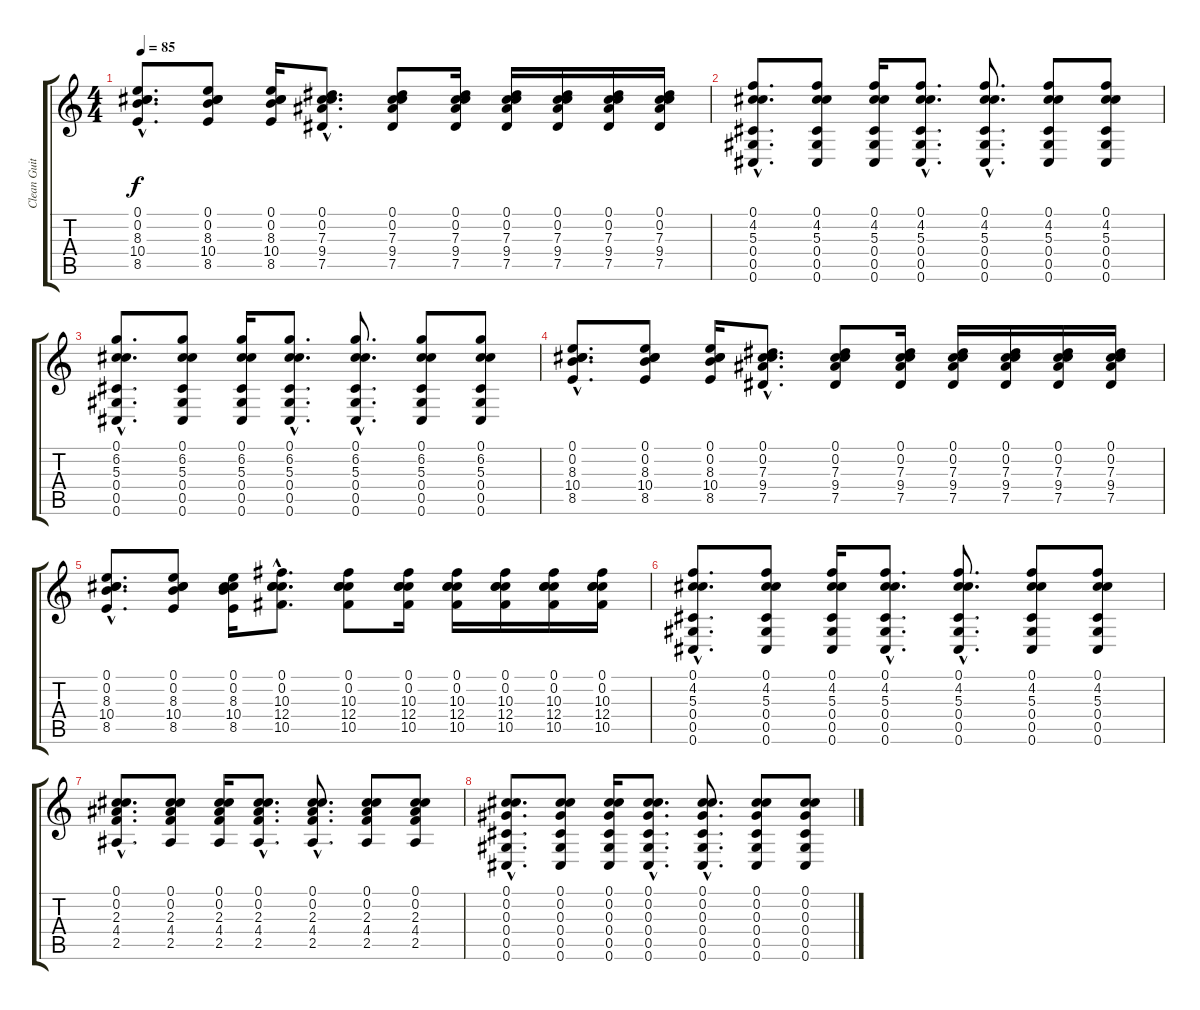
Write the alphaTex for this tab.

\track ("Clean Guitars" "Clean Guit") {instrument acousticguitarsteel}
\staff {score tabs}
\tuning (Db4 Db4 Ab3 Db3 Ab2 Db2) {hide}
\ts (4 4)
\tempo 85
\clef g2
\ks c
(0.1{hac} 0.2{hac} 8.3{hac} 10.4{hac} 8.5{hac}).8{d dy f} (0.1 0.2 8.3 10.4 8.5).8 (0.1 0.2 8.3 10.4 8.5).16 (0.1{hac} 0.2{hac} 7.3{hac} 9.4{hac} 7.5{hac}).8{d} (0.1 0.2 7.3 9.4 7.5).8 (0.1 0.2 7.3 9.4 7.5).16 (0.1 0.2 7.3 9.4 7.5).16 (0.1 0.2 7.3 9.4 7.5).16 (0.1 0.2 7.3 9.4 7.5).16 (0.1 0.2 7.3 9.4 7.5).16 |
(0.1{hac} 4.2{hac} 5.3{hac} 0.4{hac} 0.5{hac} 0.6{hac}).8{d} (0.1 4.2 5.3 0.4 0.5 0.6).8 (0.1 4.2 5.3 0.4 0.5 0.6).16 (0.1{hac} 4.2{hac} 5.3{hac} 0.4{hac} 0.5{hac} 0.6{hac}).8{d} (0.1{hac} 4.2{hac} 5.3{hac} 0.4{hac} 0.5{hac} 0.6{hac}).8{d} (0.1 4.2 5.3 0.4 0.5 0.6).8 (0.1 4.2 5.3 0.4 0.5 0.6).8 |
(0.1{hac} 6.2{hac} 5.3{hac} 0.4{hac} 0.5{hac} 0.6{hac}).8{d} (0.1 6.2 5.3 0.4 0.5 0.6).8 (0.1 6.2 5.3 0.4 0.5 0.6).16 (0.1{hac} 6.2{hac} 5.3{hac} 0.4{hac} 0.5{hac} 0.6{hac}).8{d} (0.1{hac} 6.2{hac} 5.3{hac} 0.4{hac} 0.5{hac} 0.6{hac}).8{d} (0.1 6.2 5.3 0.4 0.5 0.6).8 (0.1 6.2 5.3 0.4 0.5 0.6).8 |
(0.1{hac} 0.2{hac} 8.3{hac} 10.4{hac} 8.5{hac}).8{d} (0.1 0.2 8.3 10.4 8.5).8 (0.1 0.2 8.3 10.4 8.5).16 (0.1{hac} 0.2{hac} 7.3{hac} 9.4{hac} 7.5{hac}).8{d} (0.1 0.2 7.3 9.4 7.5).8 (0.1 0.2 7.3 9.4 7.5).16 (0.1 0.2 7.3 9.4 7.5).16 (0.1 0.2 7.3 9.4 7.5).16 (0.1 0.2 7.3 9.4 7.5).16 (0.1 0.2 7.3 9.4 7.5).16 |
(0.1{hac} 0.2{hac} 8.3{hac} 10.4{hac} 8.5{hac}).8{d} (0.1 0.2 8.3 10.4 8.5).8 (0.1 0.2 8.3 10.4 8.5).16 (0.1{hac} 0.2{hac} 10.3{hac} 12.4{hac} 10.5{hac}).8{d} (0.1 0.2 10.3 12.4 10.5).8 (0.1 0.2 10.3 12.4 10.5).16 (0.1 0.2 10.3 12.4 10.5).16 (0.1 0.2 10.3 12.4 10.5).16 (0.1 0.2 10.3 12.4 10.5).16 (0.1 0.2 10.3 12.4 10.5).16 |
(0.1{hac} 4.2{hac} 5.3{hac} 0.4{hac} 0.5{hac} 0.6{hac}).8{d} (0.1 4.2 5.3 0.4 0.5 0.6).8 (0.1 4.2 5.3 0.4 0.5 0.6).16 (0.1{hac} 4.2{hac} 5.3{hac} 0.4{hac} 0.5{hac} 0.6{hac}).8{d} (0.1{hac} 4.2{hac} 5.3{hac} 0.4{hac} 0.5{hac} 0.6{hac}).8{d} (0.1 4.2 5.3 0.4 0.5 0.6).8 (0.1 4.2 5.3 0.4 0.5 0.6).8 |
(0.1{hac} 0.2{hac} 2.3{hac} 4.4{hac} 2.5{hac}).8{d} (0.1 0.2 2.3 4.4 2.5).8 (0.1 0.2 2.3 4.4 2.5).16 (0.1{hac} 0.2{hac} 2.3{hac} 4.4{hac} 2.5{hac}).8{d} (0.1{hac} 0.2{hac} 2.3{hac} 4.4{hac} 2.5{hac}).8{d} (0.1 0.2 2.3 4.4 2.5).8 (0.1 0.2 2.3 4.4 2.5).8 |
(0.1{hac} 0.2{hac} 0.3{hac} 0.4{hac} 0.5{hac} 0.6{hac}).8{d} (0.1 0.2 0.3 0.4 0.5 0.6).8 (0.1 0.2 0.3 0.4 0.5 0.6).16 (0.1{hac} 0.2{hac} 0.3{hac} 0.4{hac} 0.5{hac} 0.6{hac}).8{d} (0.1{hac} 0.2{hac} 0.3{hac} 0.4{hac} 0.5{hac} 0.6{hac}).8{d} (0.1 0.2 0.3 0.4 0.5 0.6).8 (0.1 0.2 0.3 0.4 0.5 0.6).8
